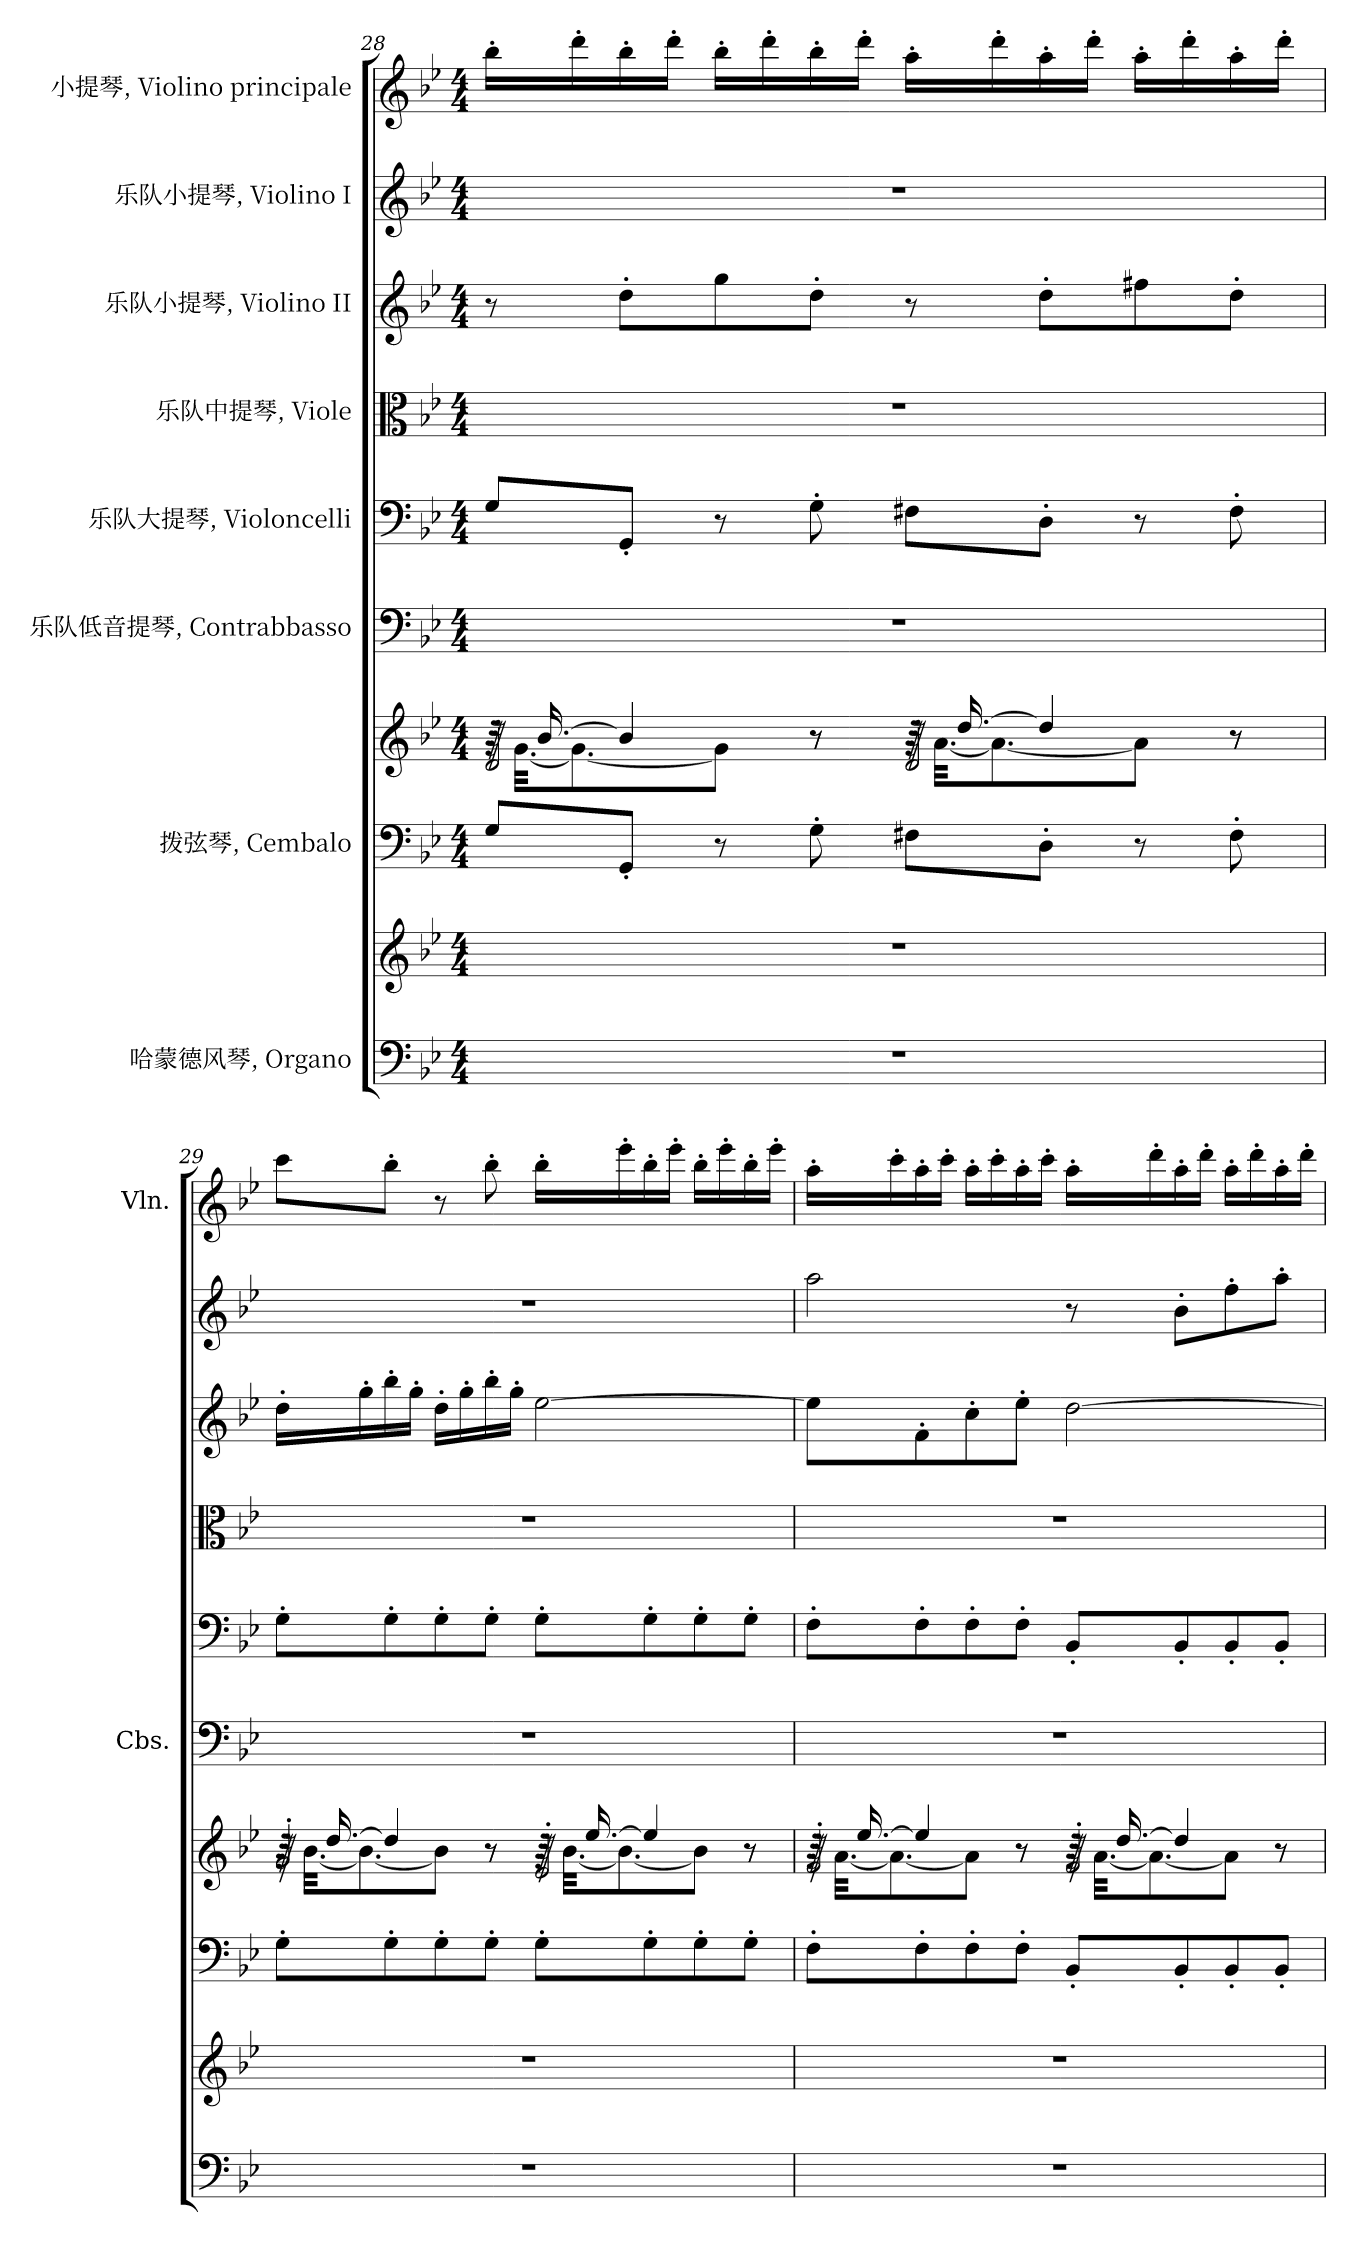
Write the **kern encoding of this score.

**kern	**kern	**kern	**kern	**kern	**kern	**kern	**kern	**kern	**kern
*part8	*part8	*part7	*part7	*part6	*part5	*part4	*part3	*part2	*part1
*staff10	*staff9	*staff8	*staff7	*staff6	*staff5	*staff4	*staff3	*staff2	*staff1
*I"哈蒙德风琴, Organo	*	*I"拨弦琴, Cembalo	*	*I"乐队低音提琴, Contrabbasso	*I"乐队大提琴, Violoncelli	*I"乐队中提琴, Viole	*I"乐队小提琴, Violino II	*I"乐队小提琴, Violino I	*I"小提琴, Violino principale
*	*	*	*	*I'Cbs.	*	*	*	*	*I'Vln.
!!LO:PB:g=z
*clefF4	*clefG2	*clefF4	*clefG2	*clefF4	*clefF4	*clefC3	*clefG2	*clefG2	*clefG2
*	*	*	*	*ITrd7c12	*	*	*	*	*
*k[b-e-]	*k[b-e-]	*k[b-e-]	*k[b-e-]	*k[b-e-]	*k[b-e-]	*k[b-e-]	*k[b-e-]	*k[b-e-]	*k[b-e-]
*M4/4	*M4/4	*M4/4	*M4/4	*M4/4	*M4/4	*M4/4	*M4/4	*M4/4	*M4/4
=28	=28	=28	=28	=28	=28	=28	=28	=28	=28
*	*	*	*^	*	*	*	*	*	*
*	*	*	*	*^	*	*	*	*	*	*
1r	1r	8G/L	32r	64r	2d'/	1r	8G/L	1r	8r	1r	16bb-'\LL
.	.	.	.	[32.g\KKL	.	.	.	.	.	.	.
.	.	.	[16.b-/	.	.	.	.	.	.	.	.
.	.	.	.	8.g\_	.	.	.	.	.	.	16ddd'\
.	.	8GG'/J	4b-/]	.	.	.	8GG'/J	.	8dd'\L	.	16bb-'\
.	.	.	.	.	.	.	.	.	.	.	16ddd'\JJ
.	.	8r	.	8g\J]	.	.	8r	.	8gg\	.	16bb-'\LL
.	.	.	.	.	.	.	.	.	.	.	16ddd'\
.	.	8G'\	8r	8r	.	.	8G'\	.	8dd'\J	.	16bb-'\
.	.	.	.	.	.	.	.	.	.	.	16ddd'\JJ
.	.	8F#X\L	32r	64r	2d'/	.	8F#X\L	.	8r	.	16aa'\LL
.	.	.	.	[32.a\KKL	.	.	.	.	.	.	.
.	.	.	[16.dd/	.	.	.	.	.	.	.	.
.	.	.	.	8.a\_	.	.	.	.	.	.	16ddd'\
.	.	8D'\J	4dd/]	.	.	.	8D'\J	.	8dd'\L	.	16aa'\
.	.	.	.	.	.	.	.	.	.	.	16ddd'\JJ
.	.	8r	.	8a\J]	.	.	8r	.	8ff#X\	.	16aa'\LL
.	.	.	.	.	.	.	.	.	.	.	16ddd'\
.	.	8F#'\	8r	8r	.	.	8F#'\	.	8dd'\J	.	16aa'\
.	.	.	.	.	.	.	.	.	.	.	16ddd'\JJ
!!LO:PB:g=z
=29	=29	=29	=29	=29	=29	=29	=29	=29	=29	=29	=29
1r	1r	8G'\L	32r	64r	2g'/	1r	8G'\L	1r	16dd'\LL	1r	8ccc\L
.	.	.	.	[32.b-\KKL	.	.	.	.	.	.	.
.	.	.	[16.dd/	.	.	.	.	.	.	.	.
.	.	.	.	8.b-\_	.	.	.	.	16gg'\	.	.
.	.	8G'\	4dd/]	.	.	.	8G'\	.	16bb-'\	.	8bb-'\J
.	.	.	.	.	.	.	.	.	16gg'\JJ	.	.
.	.	8G'\	.	8b-\J]	.	.	8G'\	.	16dd'\LL	.	8r
.	.	.	.	.	.	.	.	.	16gg'\	.	.
.	.	8G'\J	8r	8r	.	.	8G'\J	.	16bb-'\	.	8bb-'\
.	.	.	.	.	.	.	.	.	16gg'\JJ	.	.
.	.	8G'\L	32r	64r	2e-'/	.	8G'\L	.	[2ee-\	.	16bb-'\LL
.	.	.	.	[32.b-\KKL	.	.	.	.	.	.	.
.	.	.	[16.ee-/	.	.	.	.	.	.	.	.
.	.	.	.	8.b-\_	.	.	.	.	.	.	16eee-'\
.	.	8G'\	4ee-/]	.	.	.	8G'\	.	.	.	16bb-'\
.	.	.	.	.	.	.	.	.	.	.	16eee-'\JJ
.	.	8G'\	.	8b-\J]	.	.	8G'\	.	.	.	16bb-'\LL
.	.	.	.	.	.	.	.	.	.	.	16eee-'\
.	.	8G'\J	8r	8r	.	.	8G'\J	.	.	.	16bb-'\
.	.	.	.	.	.	.	.	.	.	.	16eee-'\JJ
!!LO:PB:g=z
=30	=30	=30	=30	=30	=30	=30	=30	=30	=30	=30	=30
1r	1r	8F'\L	32r	64r	2f'/	1r	8F'\L	1r	8ee-\L]	2aa\	16aa'\LL
.	.	.	.	[32.a\KKL	.	.	.	.	.	.	.
.	.	.	[16.ee-/	.	.	.	.	.	.	.	.
.	.	.	.	8.a\_	.	.	.	.	.	.	16ccc'\
.	.	8F'\	4ee-/]	.	.	.	8F'\	.	8f'\	.	16aa'\
.	.	.	.	.	.	.	.	.	.	.	16ccc'\JJ
.	.	8F'\	.	8a\J]	.	.	8F'\	.	8cc'\	.	16aa'\LL
.	.	.	.	.	.	.	.	.	.	.	16ccc'\
.	.	8F'\J	8r	8r	.	.	8F'\J	.	8ee-'\J	.	16aa'\
.	.	.	.	.	.	.	.	.	.	.	16ccc'\JJ
.	.	8BB-'/L	32r	64r	2f'/	.	8BB-'/L	.	[2dd\	8r	16aa'\LL
.	.	.	.	[32.a\KKL	.	.	.	.	.	.	.
.	.	.	[16.dd/	.	.	.	.	.	.	.	.
.	.	.	.	8.a\_	.	.	.	.	.	.	16ddd'\
.	.	8BB-'/	4dd/]	.	.	.	8BB-'/	.	.	8b-'\L	16aa'\
.	.	.	.	.	.	.	.	.	.	.	16ddd'\JJ
.	.	8BB-'/	.	8a\J]	.	.	8BB-'/	.	.	8ff'\	16aa'\LL
.	.	.	.	.	.	.	.	.	.	.	16ddd'\
.	.	8BB-'/J	8r	8r	.	.	8BB-'/J	.	.	8aa'\J	16aa'\
.	.	.	.	.	.	.	.	.	.	.	16ddd'\JJ
*	*	*	*v	*v	*v	*	*	*	*	*	*
=	=	=	=	=	=	=	=	=	=
*-	*-	*-	*-	*-	*-	*-	*-	*-	*-
